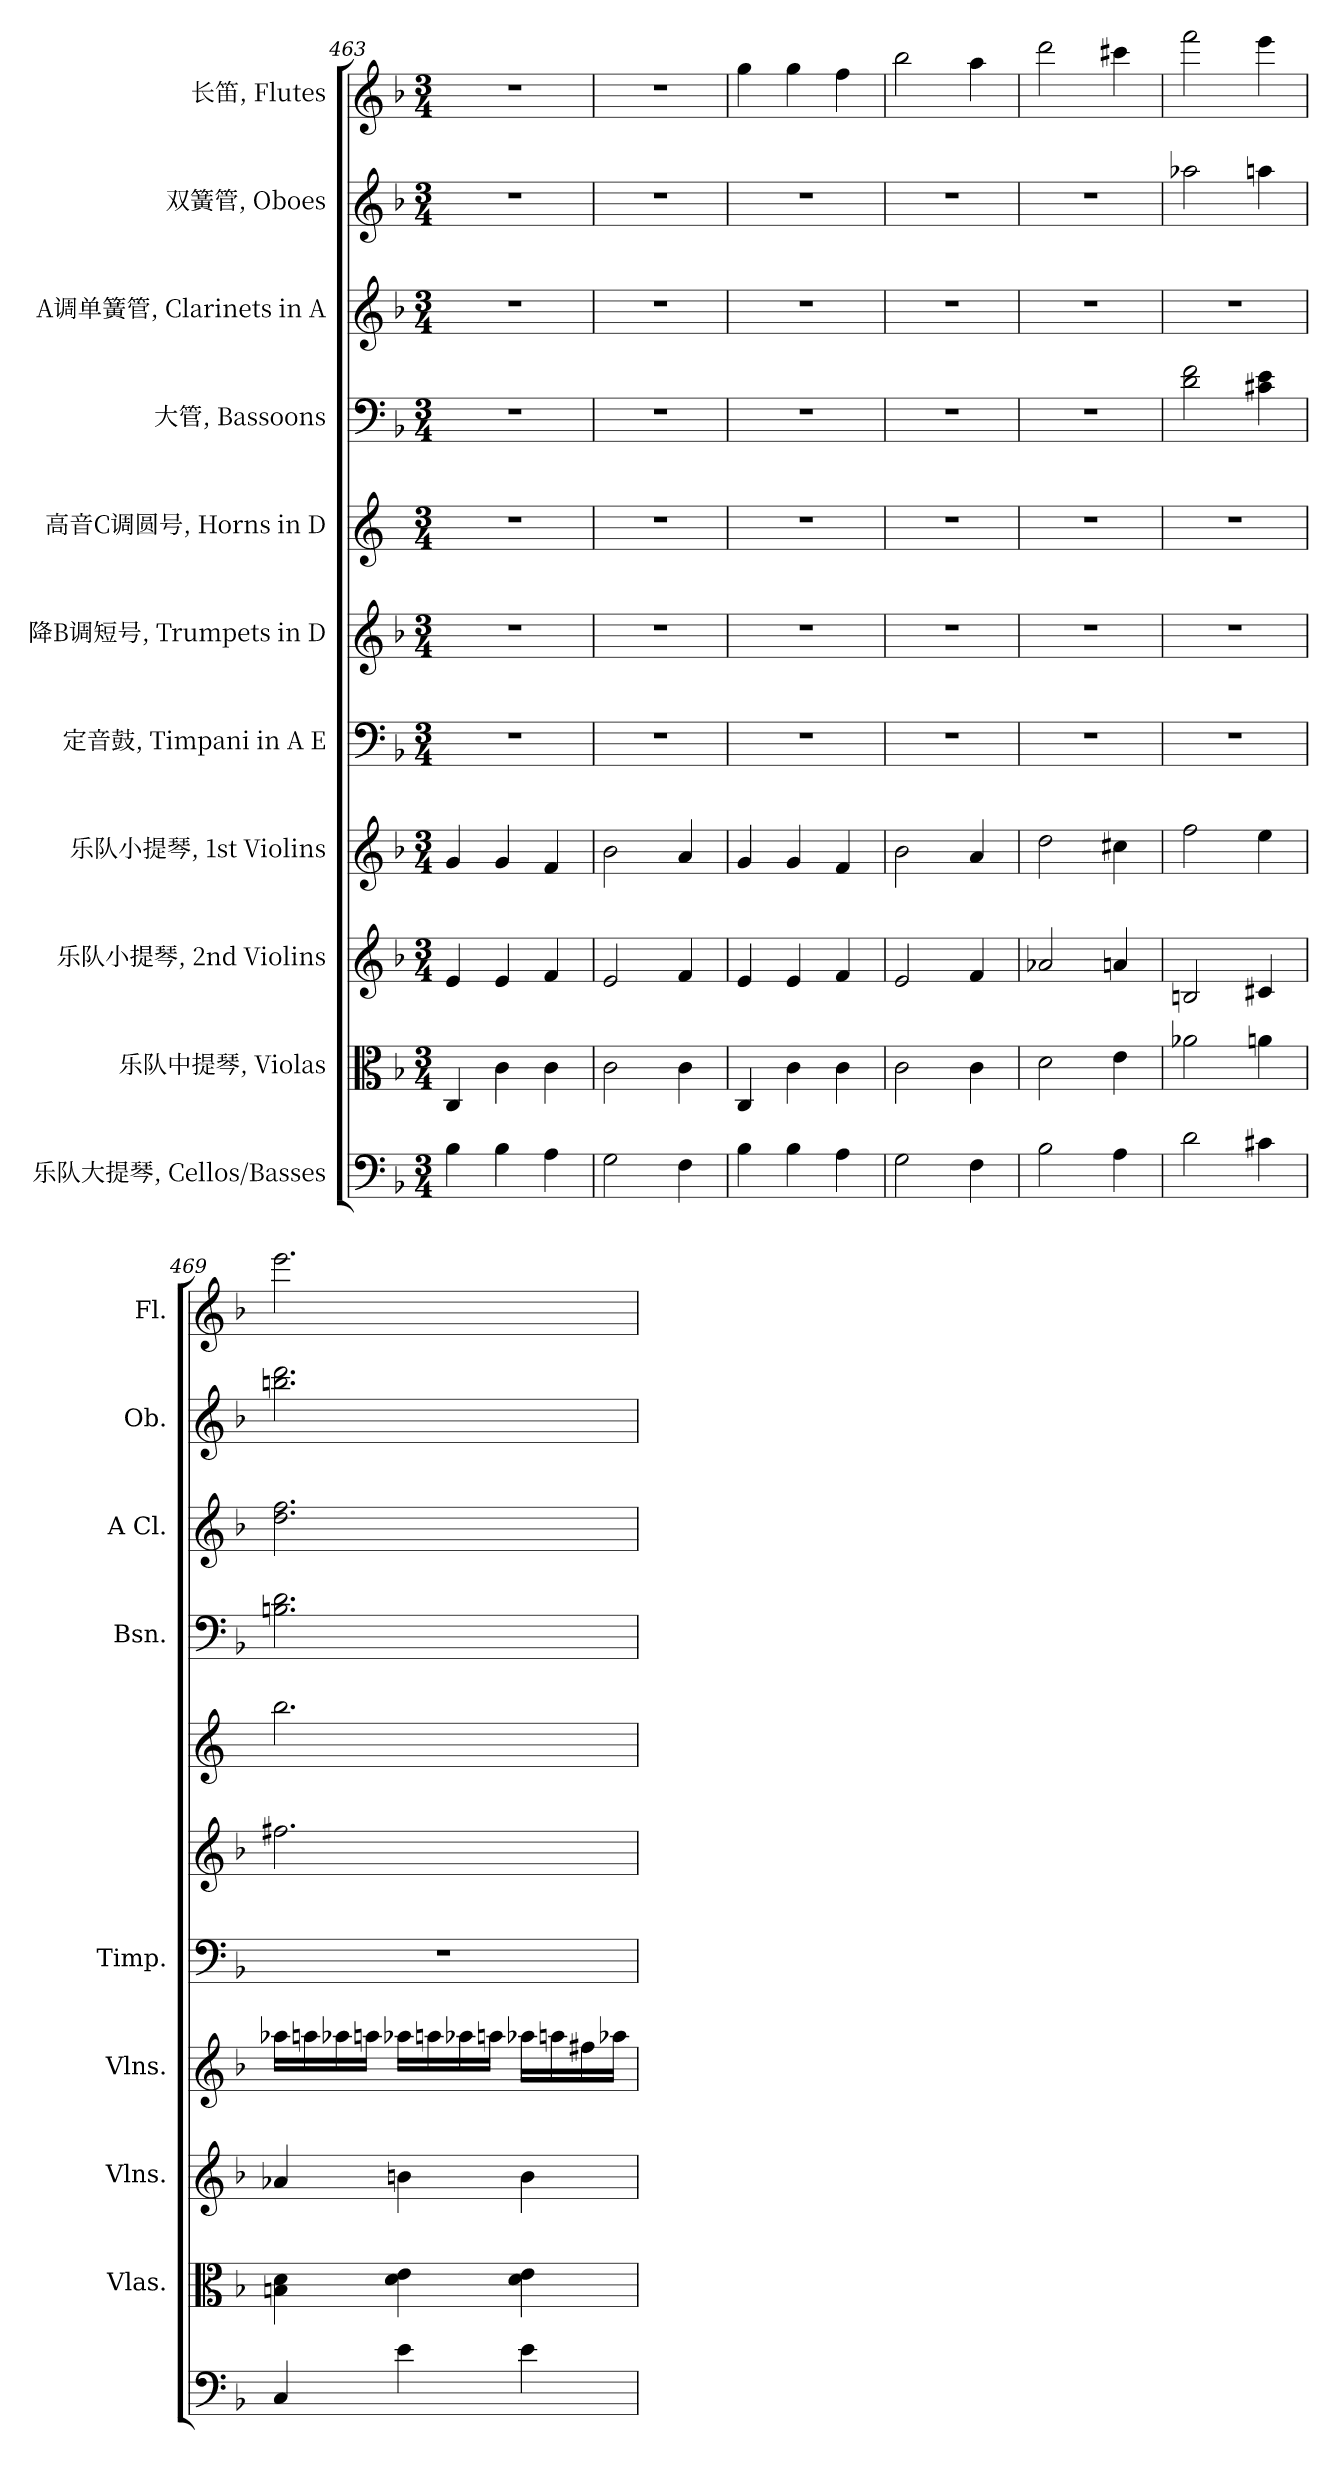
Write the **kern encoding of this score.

**kern	**kern	**kern	**kern	**kern	**kern	**kern	**kern	**kern	**kern	**kern
*part11	*part10	*part9	*part8	*part7	*part6	*part5	*part4	*part3	*part2	*part1
*staff11	*staff10	*staff9	*staff8	*staff7	*staff6	*staff5	*staff4	*staff3	*staff2	*staff1
*I"乐队大提琴, Cellos/Basses	*I"乐队中提琴, Violas	*I"乐队小提琴, 2nd Violins	*I"乐队小提琴, 1st Violins	*I"定音鼓, Timpani in A E	*I"降B调短号, Trumpets in D	*I"高音C调圆号, Horns in D	*I"大管, Bassoons	*I"A调单簧管, Clarinets in A	*I"双簧管, Oboes	*I"长笛, Flutes
*	*I'Vlas.	*I'Vlns.	*I'Vlns.	*I'Timp.	*	*	*I'Bsn.	*I'A Cl.	*I'Ob.	*I'Fl.
*clefF4	*clefC3	*clefG2	*clefG2	*clefF4	*clefG2	*clefG2	*clefF4	*clefG2	*clefG2	*clefG2
*	*	*	*	*	*ITrd1c2	*ITrd4c7	*	*ITrd2c3	*	*
*k[b-]	*k[b-]	*k[b-]	*k[b-]	*k[b-]	*k[b-e-a-]	*k[b-]	*k[b-]	*k[f#c#]	*k[b-]	*k[b-]
*M3/4	*M3/4	*M3/4	*M3/4	*M3/4	*M3/4	*M3/4	*M3/4	*M3/4	*M3/4	*M3/4
=463	=463	=463	=463	=463	=463	=463	=463	=463	=463	=463
4B-\	4C/	4e/	4g/	2.r	2.r	2.r	2.r	2.r	2.r	2.r
4B-\	4c\	4e/	4g/	.	.	.	.	.	.	.
4A\	4c\	4f/	4f/	.	.	.	.	.	.	.
=464	=464	=464	=464	=464	=464	=464	=464	=464	=464	=464
2G\	2c\	2e/	2b-\	2.r	2.r	2.r	2.r	2.r	2.r	2.r
4F\	4c\	4f/	4a/	.	.	.	.	.	.	.
=465	=465	=465	=465	=465	=465	=465	=465	=465	=465	=465
4B-\	4C/	4e/	4g/	2.r	2.r	2.r	2.r	2.r	2.r	4gg\
4B-\	4c\	4e/	4g/	.	.	.	.	.	.	4gg\
4A\	4c\	4f/	4f/	.	.	.	.	.	.	4ff\
=466	=466	=466	=466	=466	=466	=466	=466	=466	=466	=466
2G\	2c\	2e/	2b-\	2.r	2.r	2.r	2.r	2.r	2.r	2bb-\
4F\	4c\	4f/	4a/	.	.	.	.	.	.	4aa\
=467	=467	=467	=467	=467	=467	=467	=467	=467	=467	=467
2B-\	2d\	2a-X/	2dd\	2.r	2.r	2.r	2.r	2.r	2.r	2ddd\
4A\	4e\	4an/	4cc#X\	.	.	.	.	.	.	4ccc#X\
=468	=468	=468	=468	=468	=468	=468	=468	=468	=468	=468
2d\	2a-X\	2Bn/	2ff\	2.r	2.r	2.r	2d\ 2f\	2.r	2aa-X\	2fff\
4c#X\	4an\	4c#X/	4ee\	.	.	.	4c#X\ 4e\	.	4aan\	4eee\
!!LO:PB:g=z
=469	=469	=469	=469	=469	=469	=469	=469	=469	=469	=469
4C/	4Bn\ 4d\	4a-X/	16aa-X\LL	2.r	2.een\	2.ee\	2.Bn\ 2.d\	2.b\ 2.dd\	2.bbn\ 2.ddd\	2.eee\
.	.	.	16aan\	.	.	.	.	.	.	.
.	.	.	16aa-X\	.	.	.	.	.	.	.
.	.	.	16aan\JJ	.	.	.	.	.	.	.
4e\	4d\ 4e\	4bn\	16aa-X\LL	.	.	.	.	.	.	.
.	.	.	16aan\	.	.	.	.	.	.	.
.	.	.	16aa-X\	.	.	.	.	.	.	.
.	.	.	16aan\JJ	.	.	.	.	.	.	.
4e\	4d\ 4e\	4b\	16aa-X\LL	.	.	.	.	.	.	.
.	.	.	16aan\	.	.	.	.	.	.	.
.	.	.	16ff#X\	.	.	.	.	.	.	.
.	.	.	16aa-X\JJ	.	.	.	.	.	.	.
=	=	=	=	=	=	=	=	=	=	=
*-	*-	*-	*-	*-	*-	*-	*-	*-	*-	*-
